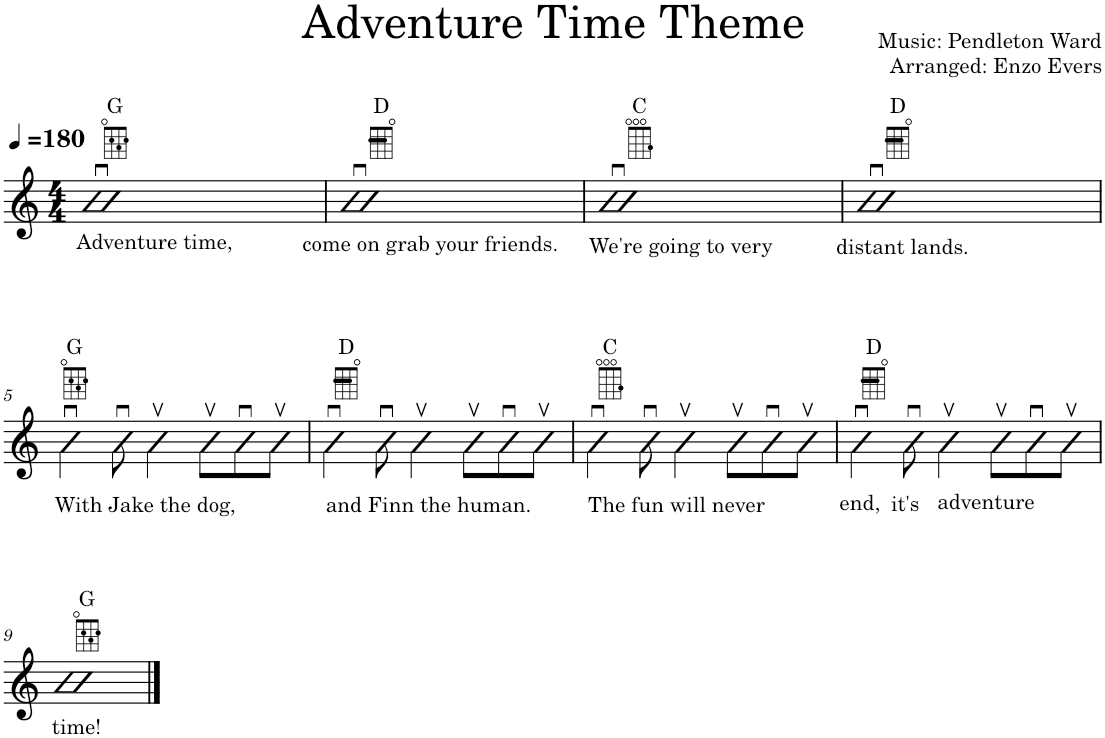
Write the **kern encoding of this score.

**kern	**text	**harte
*part1	*part1	*part1
*staff1	*staff1	*
*I"Ukulele	*	*
*I'Uk.	*	*
*clefG2	*	*
*k[]	*	*
*M4/4	*	*
*MM180	*	*
=1	=1	=1
!	!LO:LY:b	!
1gu	Adventure time,	G:maj
=2	=2	=2
!	!LO:LY:b	!
1du	come on grab your friends.	D:maj
=3	=3	=3
!	!LO:LY:b	!
1cu	We're going to very	C:maj
=4	=4	=4
!	!LO:LY:b	!
1du	distant lands.	D:maj
!!LO:LB:g=z
=5	=5	=5
!	!LO:LY:b	!
4gu\	With Jake the dog,	G:maj
8gu\	.	G:maj
4gv\	.	G:maj
8gv\L	.	G:maj
8gu\	.	G:maj
8gv\J	.	G:maj
=6	=6	=6
!	!LO:LY:b	!
4gu\	and Finn the human.	D:maj
8gu\	.	D:maj
4gv\	.	D:maj
8gv\L	.	D:maj
8gu\	.	D:maj
8gv\J	.	D:maj
=7	=7	=7
!	!LO:LY:b	!
4gu\	The fun will never	C:maj
8gu\	.	C:maj
4gv\	.	C:maj
8gv\L	.	C:maj
8gu\	.	C:maj
8gv\J	.	C:maj
=8	=8	=8
!	!LO:LY:b	!
4gu\	end,	D:maj
!	!LO:LY:b	!
8gu\	it's	D:maj
!	!LO:LY:b	!
4gv\	adventure	D:maj
8gv\L	.	D:maj
8gu\	.	D:maj
8gv\J	.	D:maj
!!LO:LB:g=z
=9	=9	=9
!	!LO:LY:b	!
1g	time!	G:maj
==	==	==
*-	*-	*-
